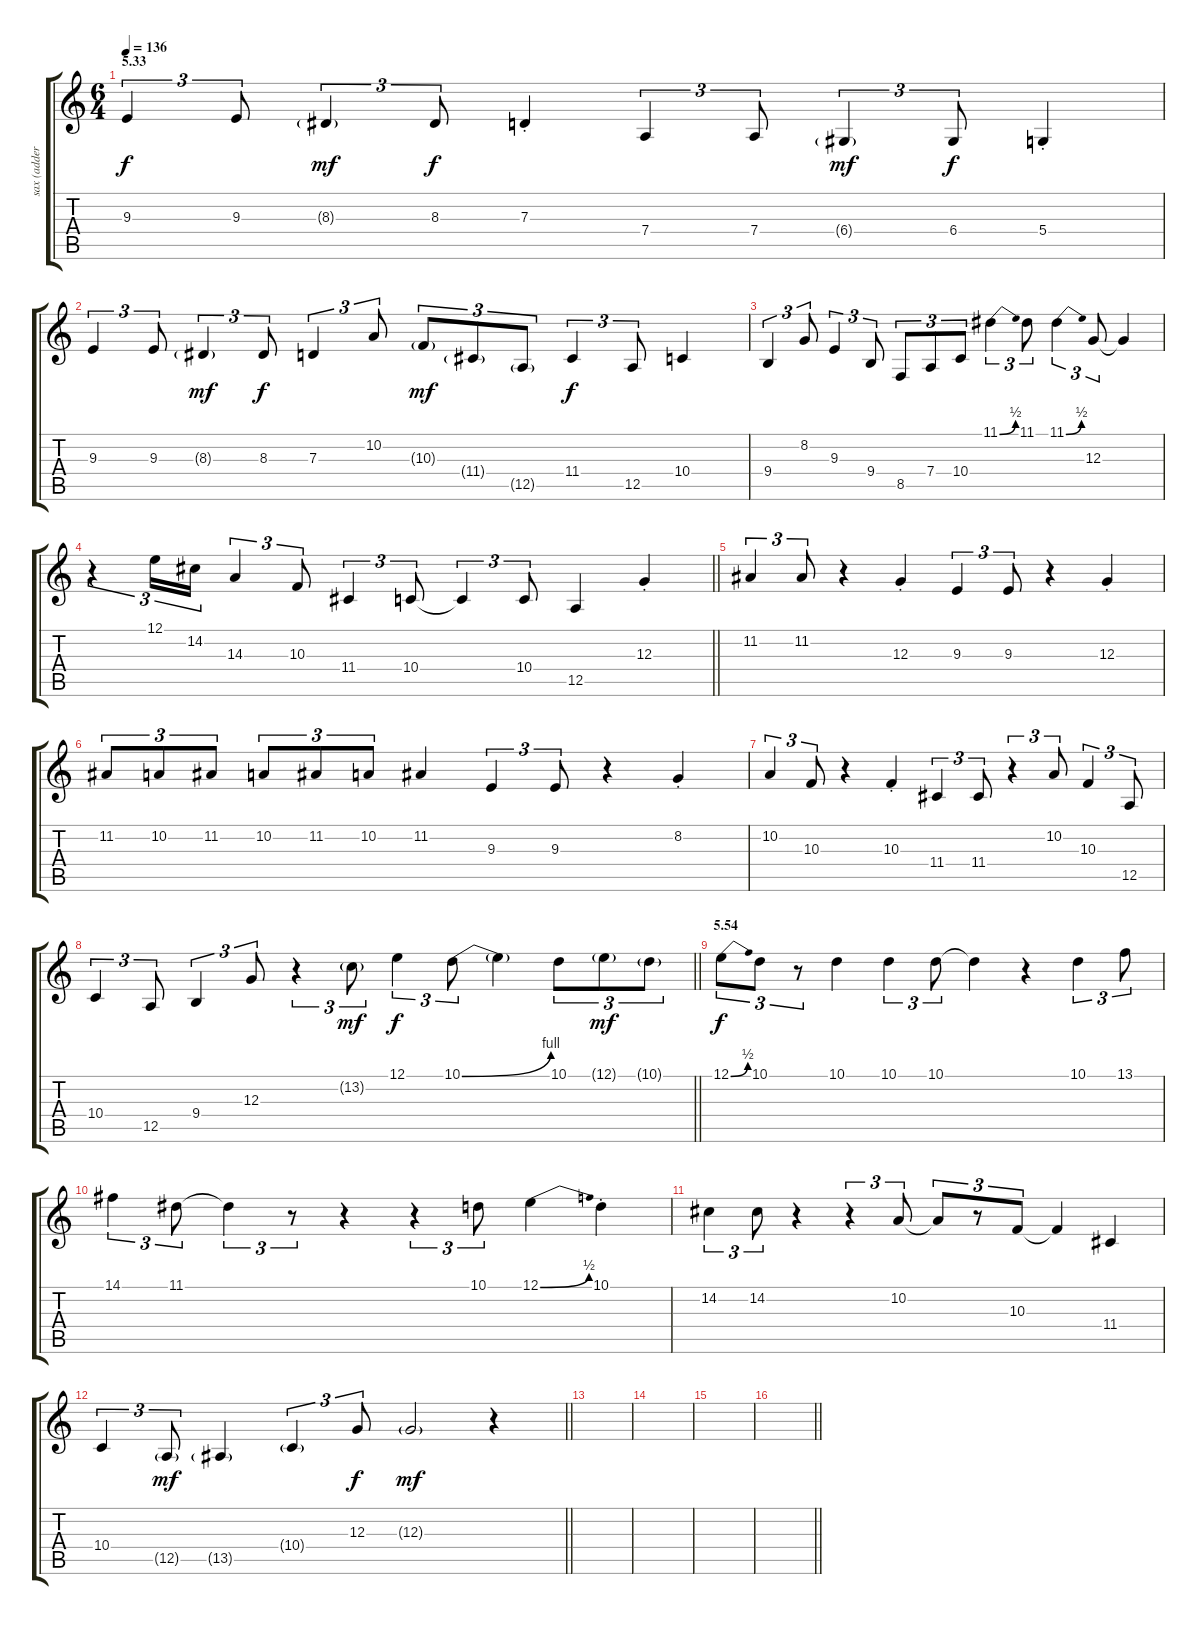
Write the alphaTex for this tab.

\track ("sax (adderley)" "sax (adder") {instrument altosax}
\staff {score tabs}
\tuning (E4 B3 G3 D3 A2 E2) {hide}
\ts (6 4)
\section ("" "5.33")
\tempo 136
\clef g2
\ks c
9.3.4{tu (3 2) dy f} 9.3.8{tu (3 2)} 8.3{g}.4{tu (3 2) dy mf} 8.3.8{tu (3 2) dy f} 7.3{st}.4 7.4.4{tu (3 2)} 7.4.8{tu (3 2)} 6.4{g}.4{tu (3 2) dy mf} 6.4.8{tu (3 2) dy f} 5.4{st}.4 |
9.3.4{tu (3 2)} 9.3.8{tu (3 2)} 8.3{g}.4{tu (3 2) dy mf} 8.3.8{tu (3 2) dy f} 7.3.4{tu (3 2)} 10.2.8{tu (3 2)} 10.3{g}.8{tu (3 2) dy mf} 11.4{g}.8{tu (3 2)} 12.5{g}.8{tu (3 2)} 11.4.4{tu (3 2) dy f} 12.5.8{tu (3 2)} 10.4.4 |
9.4.4{tu (3 2)} 8.2.8{tu (3 2)} 9.3.4{tu (3 2)} 9.4.8{tu (3 2)} 8.5.8{tu (3 2)} 7.4.8{tu (3 2)} 10.4.8{tu (3 2)} 11.1{be (bend 0 0 60 2)}.4{tu (3 2)} 11.1.8{tu (3 2)} 11.1{be (bend 0 0 60 2)}.4{tu (3 2)} 12.3.8{tu (3 2)} 12.3{t}.4 |
\barLineRight lightlight
r.4{tu (3 2)} 12.1.16{tu (3 2)} 14.2.16{tu (3 2)} 14.3.4{tu (3 2)} 10.3.8{tu (3 2)} 11.4.4{tu (3 2)} 10.4.8{tu (3 2)} 10.4{t}.4{tu (3 2)} 10.4.8{tu (3 2)} 12.5.4 12.3{st}.4 |
11.2.4{tu (3 2)} 11.2.8{tu (3 2)} r.4 12.3{st}.4 9.3.4{tu (3 2)} 9.3.8{tu (3 2)} r.4 12.3{st}.4 |
11.2.8{tu (3 2)} 10.2.8{tu (3 2)} 11.2.8{tu (3 2)} 10.2.8{tu (3 2)} 11.2.8{tu (3 2)} 10.2.8{tu (3 2)} 11.2.4 9.3.4{tu (3 2)} 9.3.8{tu (3 2)} r.4 8.2{st}.4 |
10.2.4{tu (3 2)} 10.3.8{tu (3 2)} r.4 10.3{st}.4 11.4.4{tu (3 2)} 11.4.8{tu (3 2)} r.4{tu (3 2)} 10.2.8{tu (3 2)} 10.3.4{tu (3 2)} 12.5.8{tu (3 2)} |
\barLineRight lightlight
10.4.4{tu (3 2)} 12.5.8{tu (3 2)} 9.4.4{tu (3 2)} 12.3.8{tu (3 2)} r.4{tu (3 2)} 13.2{g}.8{tu (3 2) dy mf} 12.1.4{tu (3 2) dy f} 10.1{be (bend 0 0 60 4)}.8{tu (3 2)} 10.1{t}.4 10.1.8{tu (3 2)} 12.1{g}.8{tu (3 2) dy mf} 10.1{g}.8{tu (3 2)} |
\section ("" "5.54")
12.1{be (bend 0 0 60 2)}.8{tu (3 2) dy f} 10.1.8{tu (3 2)} r.8{tu (3 2)} 10.1.4 10.1.4{tu (3 2)} 10.1.8{tu (3 2)} 10.1{t}.4 r.4 10.1.4{tu (3 2)} 13.1.8{tu (3 2)} |
14.1.4{tu (3 2)} 11.1.8{tu (3 2)} 11.1{t}.4{tu (3 2)} r.8{tu (3 2)} r.4 r.4{tu (3 2)} 10.1.8{tu (3 2)} 12.1{be (bend 0 0 60 2)}.4 10.1{st}.4 |
14.2.4{tu (3 2)} 14.2.8{tu (3 2)} r.4 r.4{tu (3 2)} 10.2.8{tu (3 2)} 10.2{t}.8{tu (3 2)} r.8{tu (3 2)} 10.3.8{tu (3 2)} 10.3{t}.4 11.4.4 |
\barLineRight lightlight
10.4.4{tu (3 2)} 12.5{g}.8{tu (3 2) dy mf} 13.5{g}.4 10.4{g}.4{tu (3 2)} 12.3.8{tu (3 2) dy f} 12.3{g}.2{dy mf} r.4 |
|
|
|
\barLineRight lightlight
